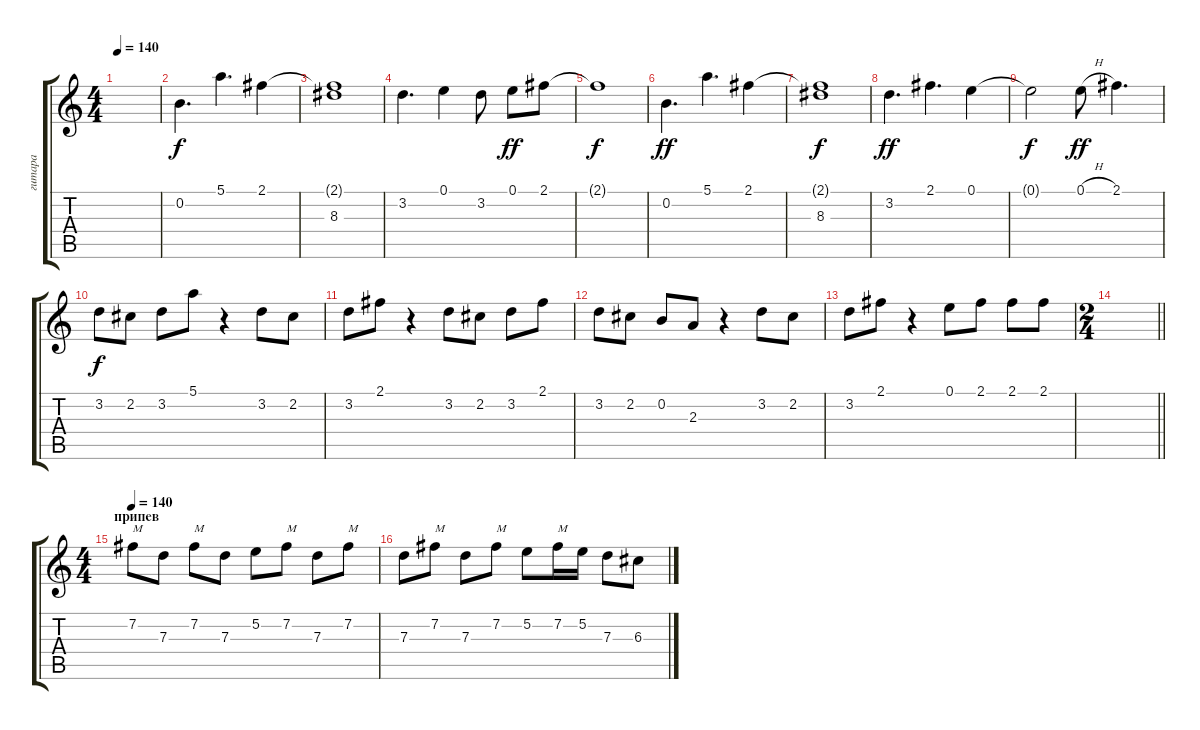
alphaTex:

\track ("гитара" "гитара") {instrument overdrivenguitar}
\staff {score tabs}
\tuning (E4 B3 G3 D3 A2 E2) {hide}
\ts (4 4)
\tempo 140
\clef g2
\ks c
|
0.2.4{d} 5.1.4{d} 2.1.4 |
(2.1{t} 8.3).1{dy f} |
3.2.4{d} 0.1.4 3.2.8 0.1.8{dy ff} 2.1.8 |
2.1{t}.1{dy f} |
0.2.4{d dy ff} 5.1.4{d} 2.1.4 |
(2.1{t} 8.3).1{dy f} |
3.2.4{d dy ff} 2.1.4{d} 0.1.4 |
0.1{t}.2{dy f} 0.1{h}.8{dy ff} 2.1.4{d} |
3.2.8{dy f} 2.2.8 3.2.8 5.1.8 r.4 3.2.8 2.2.8 |
3.2.8 2.1.8 r.4 3.2.8 2.2.8 3.2.8 2.1.8 |
3.2.8 2.2.8 0.2.8 2.3.8 r.4 3.2.8 2.2.8 |
3.2.8 2.1.8 r.4 0.1.8 2.1.8 2.1.8 2.1.8 |
\ts (2 4)
\barLineRight lightlight
|
\ts (4 4)
\section ("" "припев")
\tempo 140
7.2.8{txt "М"} 7.3.8 7.2.8{txt "М"} 7.3.8 5.2.8 7.2.8{txt "М"} 7.3.8 7.2.8{txt "М"} |
7.3.8 7.2.8{txt "M"} 7.3.8 7.2.8{txt "M"} 5.2.8 7.2.16{txt "M"} 5.2.16 7.3.8 6.3.8
